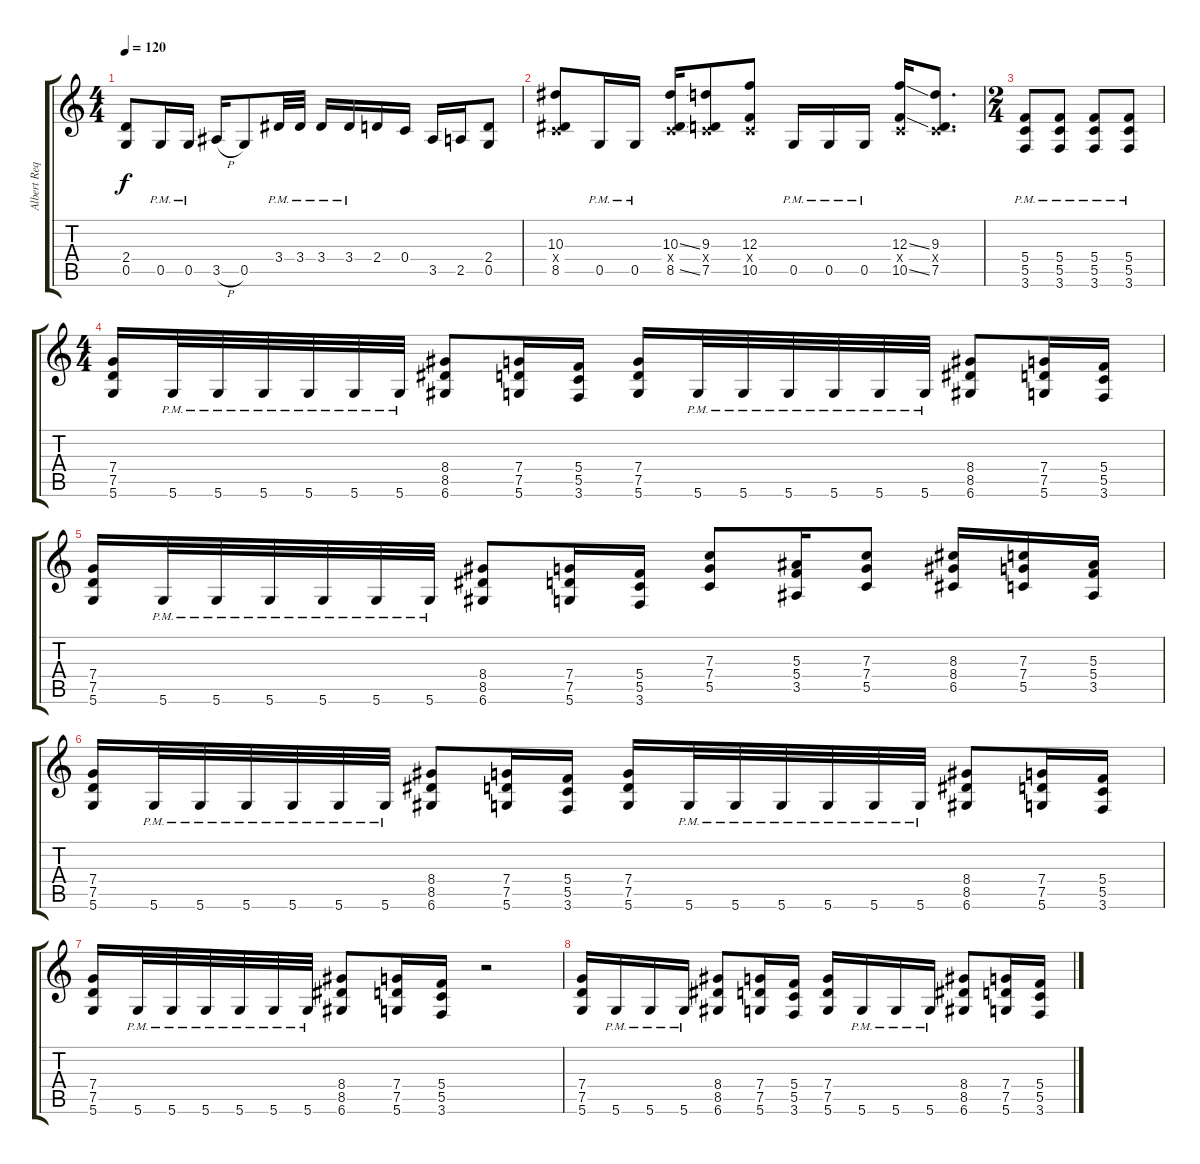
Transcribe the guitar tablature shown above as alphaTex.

\track ("Albert Requena" "Albert Req") {instrument distortionguitar}
\staff {score tabs}
\tuning (D4 A3 F3 C3 G2 D2) {hide}
\ts (4 4)
\tempo 120
\clef g2
\ks c
(2.4 0.5).8{dy f} 0.5{pm}.16 0.5{pm}.16 3.5{h}.16 0.5.8 3.4{pm}.32 3.4{pm}.32 3.4{pm}.16 3.4{pm}.16 2.4.16 0.4.16 3.5.16 2.5.16 (2.4 0.5).8 |
(10.3 0.4{x} 8.5).8 0.5{pm}.16 0.5{pm}.16 (10.3{ss} 0.4{x} 8.5{ss}).16 (9.3 0.4{x} 7.5).8 (12.3 0.4{x} 10.5).8 0.5{pm}.16 0.5{pm}.16 0.5{pm}.16 (12.3{ss} 0.4{x} 10.5{ss}).16 (9.3 0.4{x} 7.5).8{d} |
\ts (2 4)
(5.4{pm} 5.5{pm} 3.6{pm}).8 (5.4{pm} 5.5{pm} 3.6{pm}).8 (5.4{pm} 5.5{pm} 3.6{pm}).8 (5.4{pm} 5.5{pm} 3.6{pm}).8 |
\ts (4 4)
(7.4 7.5 5.6).16 5.6{pm}.32 5.6{pm}.32 5.6{pm}.32 5.6{pm}.32 5.6{pm}.32 5.6{pm}.32 (8.4 8.5 6.6).8 (7.4 7.5 5.6).16 (5.4 5.5 3.6).16 (7.4 7.5 5.6).16 5.6{pm}.32 5.6{pm}.32 5.6{pm}.32 5.6{pm}.32 5.6{pm}.32 5.6{pm}.32 (8.4 8.5 6.6).8 (7.4 7.5 5.6).16 (5.4 5.5 3.6).16 |
(7.4 7.5 5.6).16 5.6{pm}.32 5.6{pm}.32 5.6{pm}.32 5.6{pm}.32 5.6{pm}.32 5.6{pm}.32 (8.4 8.5 6.6).8 (7.4 7.5 5.6).16 (5.4 5.5 3.6).16 (7.3 7.4 5.5).8 (5.3 5.4 3.5).16 (7.3 7.4 5.5).8 (8.3 8.4 6.5).16 (7.3 7.4 5.5).16 (5.3 5.4 3.5).16 |
(7.4 7.5 5.6).16 5.6{pm}.32 5.6{pm}.32 5.6{pm}.32 5.6{pm}.32 5.6{pm}.32 5.6{pm}.32 (8.4 8.5 6.6).8 (7.4 7.5 5.6).16 (5.4 5.5 3.6).16 (7.4 7.5 5.6).16 5.6{pm}.32 5.6{pm}.32 5.6{pm}.32 5.6{pm}.32 5.6{pm}.32 5.6{pm}.32 (8.4 8.5 6.6).8 (7.4 7.5 5.6).16 (5.4 5.5 3.6).16 |
(7.4 7.5 5.6).16 5.6{pm}.32 5.6{pm}.32 5.6{pm}.32 5.6{pm}.32 5.6{pm}.32 5.6{pm}.32 (8.4 8.5 6.6).8 (7.4 7.5 5.6).16 (5.4 5.5 3.6).16 r.2 |
(7.4 7.5 5.6).16 5.6{pm}.16 5.6{pm}.16 5.6{pm}.16 (8.4 8.5 6.6).8 (7.4 7.5 5.6).16 (5.4 5.5 3.6).16 (7.4 7.5 5.6).16 5.6{pm}.16 5.6{pm}.16 5.6{pm}.16 (8.4 8.5 6.6).8 (7.4 7.5 5.6).16 (5.4 5.5 3.6).16
